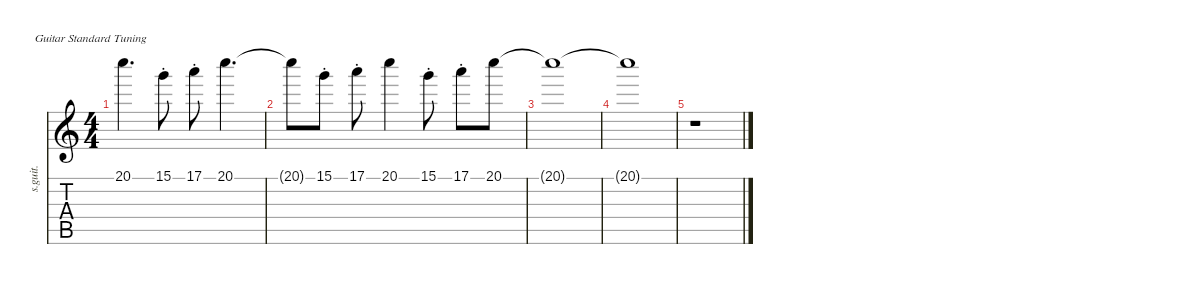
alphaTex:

\defaultSystemsLayout 4
\hideDynamics
\bracketExtendMode nobrackets
\track ("Violin 2" "s.guit.") {instrument stringensemble1}
\staff {score tabs}
\tuning (E4 B3 G3 D3 A2 E2)
\displaytranspose 12
\ts (4 4)
\tempo (107 hide)
\clef g2
\ks c
20.1{t}.4{d dy f} 15.1{st}.8{dy mp} 17.1{st}.8 20.1.4{d} |
20.1{t}.8{dy f} 15.1{st}.8{dy mp} 17.1{st}.8 20.1.4 15.1{st}.8 17.1{st}.8 20.1.8 |
20.1{t}.1{dy f} |
20.1{t}.1 |
r.1
